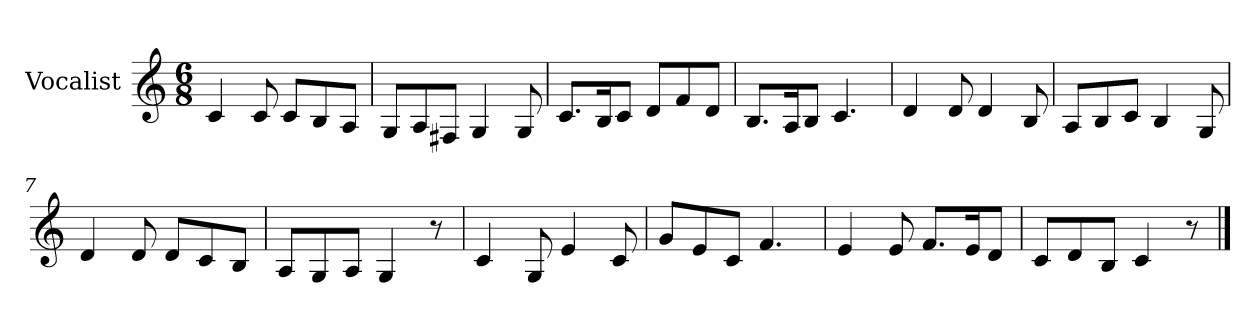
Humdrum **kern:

**kern
*part1
*staff1
*I"Vocalist
*k[]
*C:
*M6/8
=1
4c
8c
8cL
8B
8AJ
=2
8GL
8A
8F#XJ
4G
8G
=3
8.cL
16BK
8cJ
8dL
8f
8dJ
=4
8.BL
16AK
8BJ
4.c
=5
4d
8d
4d
8B
=6
8AL
8B
8cJ
4B
8G
=7
4d
8d
8dL
8c
8BJ
=8
8AL
8G
8AJ
4G
8r
=9
4c
8G
4e
8c
=10
8gL
8e
8cJ
4.f
=11
4e
8e
8.fL
16eK
8dJ
=12
8cL
8d
8BJ
4c
8r
==
*-
